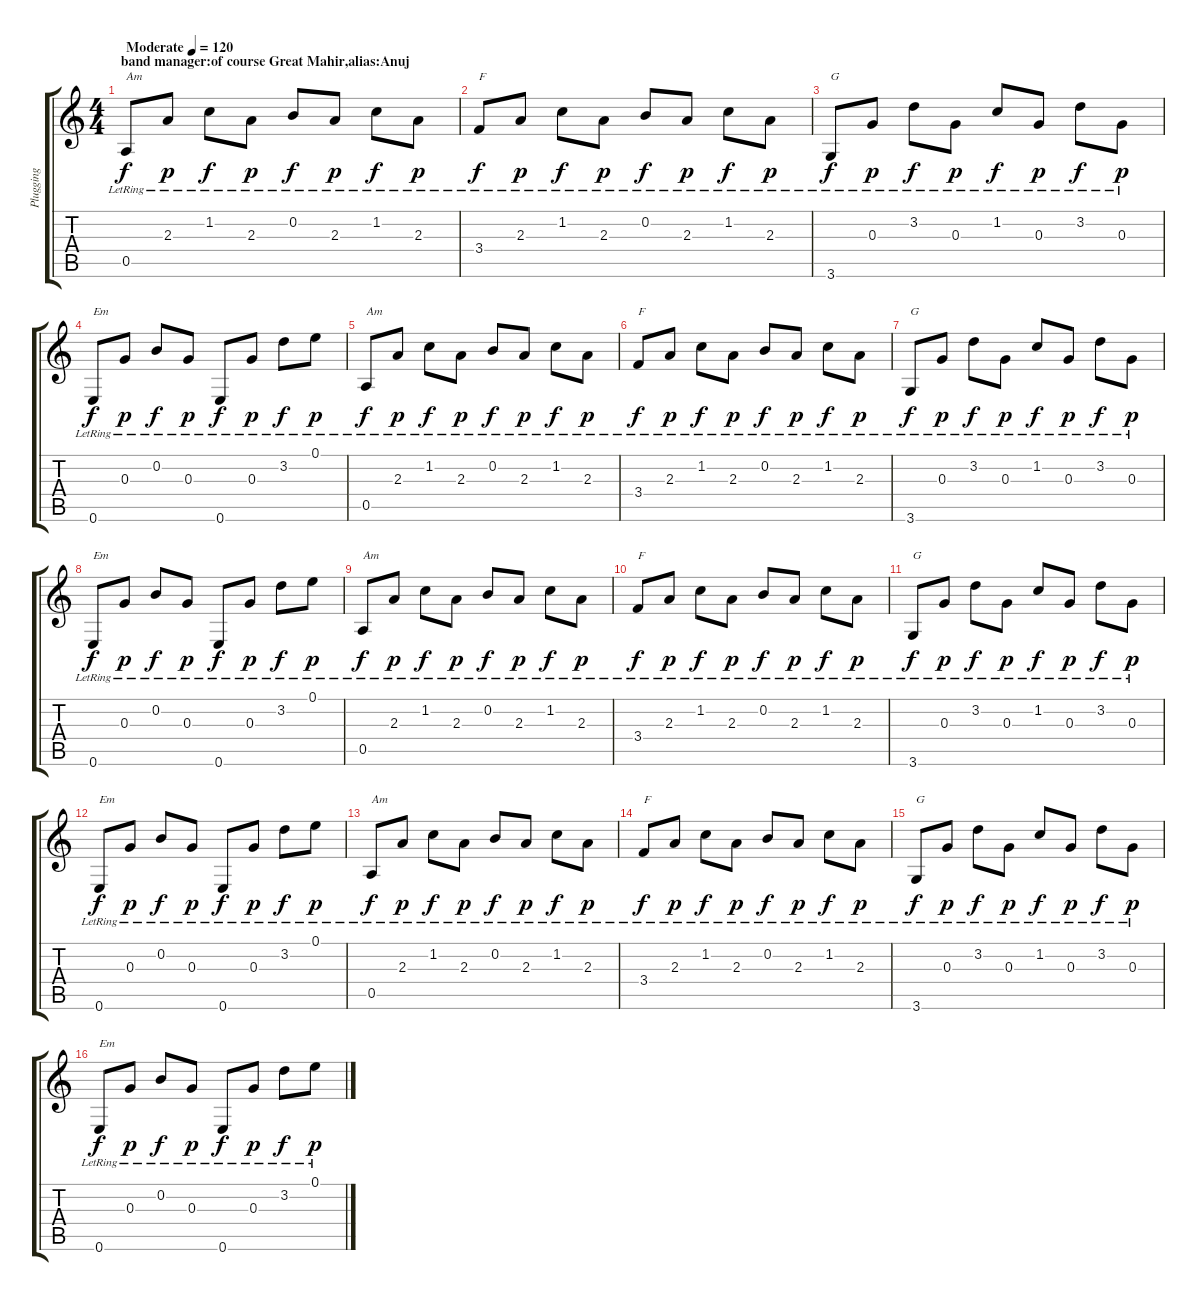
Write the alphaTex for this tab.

\track ("Plugging" "Plugging") {instrument electricguitarclean}
\staff {score tabs}
\tuning (E4 B3 G3 D3 A2 E2) {hide}
\ts (4 4)
\section ("" "band manager:of course Great Mahir,alias:Anuj")
\tempo (120 "Moderate")
\clef g2
\ks c
0.5{lr}.8{txt "Am" dy f instrument electricguitarclean} 2.3{lr}.8{dy p} 1.2{lr}.8{dy f} 2.3{lr}.8{dy p} 0.2{lr}.8{dy f} 2.3{lr}.8{dy p} 1.2{lr}.8{dy f} 2.3{lr}.8{dy p} |
3.4{lr}.8{txt "F" dy f} 2.3{lr}.8{dy p} 1.2{lr}.8{dy f} 2.3{lr}.8{dy p} 0.2{lr}.8{dy f} 2.3{lr}.8{dy p} 1.2{lr}.8{dy f} 2.3{lr}.8{dy p} |
3.6{lr}.8{txt "G" dy f} 0.3{lr}.8{dy p} 3.2{lr}.8{dy f} 0.3{lr}.8{dy p} 1.2{lr}.8{dy f} 0.3{lr}.8{dy p} 3.2{lr}.8{dy f} 0.3{lr}.8{dy p} |
0.6{lr}.8{txt "Em" dy f} 0.3{lr}.8{dy p} 0.2{lr}.8{dy f} 0.3{lr}.8{dy p} 0.6{lr}.8{dy f} 0.3{lr}.8{dy p} 3.2{lr}.8{dy f} 0.1{lr}.8{dy p} |
0.5{lr}.8{txt "Am" dy f} 2.3{lr}.8{dy p} 1.2{lr}.8{dy f} 2.3{lr}.8{dy p} 0.2{lr}.8{dy f} 2.3{lr}.8{dy p} 1.2{lr}.8{dy f} 2.3{lr}.8{dy p} |
3.4{lr}.8{txt "F" dy f} 2.3{lr}.8{dy p} 1.2{lr}.8{dy f} 2.3{lr}.8{dy p} 0.2{lr}.8{dy f} 2.3{lr}.8{dy p} 1.2{lr}.8{dy f} 2.3{lr}.8{dy p} |
3.6{lr}.8{txt "G" dy f} 0.3{lr}.8{dy p} 3.2{lr}.8{dy f} 0.3{lr}.8{dy p} 1.2{lr}.8{dy f} 0.3{lr}.8{dy p} 3.2{lr}.8{dy f} 0.3{lr}.8{dy p} |
0.6{lr}.8{txt "Em" dy f} 0.3{lr}.8{dy p} 0.2{lr}.8{dy f} 0.3{lr}.8{dy p} 0.6{lr}.8{dy f} 0.3{lr}.8{dy p} 3.2{lr}.8{dy f} 0.1{lr}.8{dy p} |
0.5{lr}.8{txt "Am" dy f} 2.3{lr}.8{dy p} 1.2{lr}.8{dy f} 2.3{lr}.8{dy p} 0.2{lr}.8{dy f} 2.3{lr}.8{dy p} 1.2{lr}.8{dy f} 2.3{lr}.8{dy p} |
3.4{lr}.8{txt "F" dy f} 2.3{lr}.8{dy p} 1.2{lr}.8{dy f} 2.3{lr}.8{dy p} 0.2{lr}.8{dy f} 2.3{lr}.8{dy p} 1.2{lr}.8{dy f} 2.3{lr}.8{dy p} |
3.6{lr}.8{txt "G" dy f} 0.3{lr}.8{dy p} 3.2{lr}.8{dy f} 0.3{lr}.8{dy p} 1.2{lr}.8{dy f} 0.3{lr}.8{dy p} 3.2{lr}.8{dy f} 0.3{lr}.8{dy p} |
0.6{lr}.8{txt "Em" dy f} 0.3{lr}.8{dy p} 0.2{lr}.8{dy f} 0.3{lr}.8{dy p} 0.6{lr}.8{dy f} 0.3{lr}.8{dy p} 3.2{lr}.8{dy f} 0.1{lr}.8{dy p} |
0.5{lr}.8{txt "Am" dy f} 2.3{lr}.8{dy p} 1.2{lr}.8{dy f} 2.3{lr}.8{dy p} 0.2{lr}.8{dy f} 2.3{lr}.8{dy p} 1.2{lr}.8{dy f} 2.3{lr}.8{dy p} |
3.4{lr}.8{txt "F" dy f} 2.3{lr}.8{dy p} 1.2{lr}.8{dy f} 2.3{lr}.8{dy p} 0.2{lr}.8{dy f} 2.3{lr}.8{dy p} 1.2{lr}.8{dy f} 2.3{lr}.8{dy p} |
3.6{lr}.8{txt "G" dy f} 0.3{lr}.8{dy p} 3.2{lr}.8{dy f} 0.3{lr}.8{dy p} 1.2{lr}.8{dy f} 0.3{lr}.8{dy p} 3.2{lr}.8{dy f} 0.3{lr}.8{dy p} |
0.6{lr}.8{txt "Em" dy f} 0.3{lr}.8{dy p} 0.2{lr}.8{dy f} 0.3{lr}.8{dy p} 0.6{lr}.8{dy f} 0.3{lr}.8{dy p} 3.2{lr}.8{dy f} 0.1{lr}.8{dy p}
